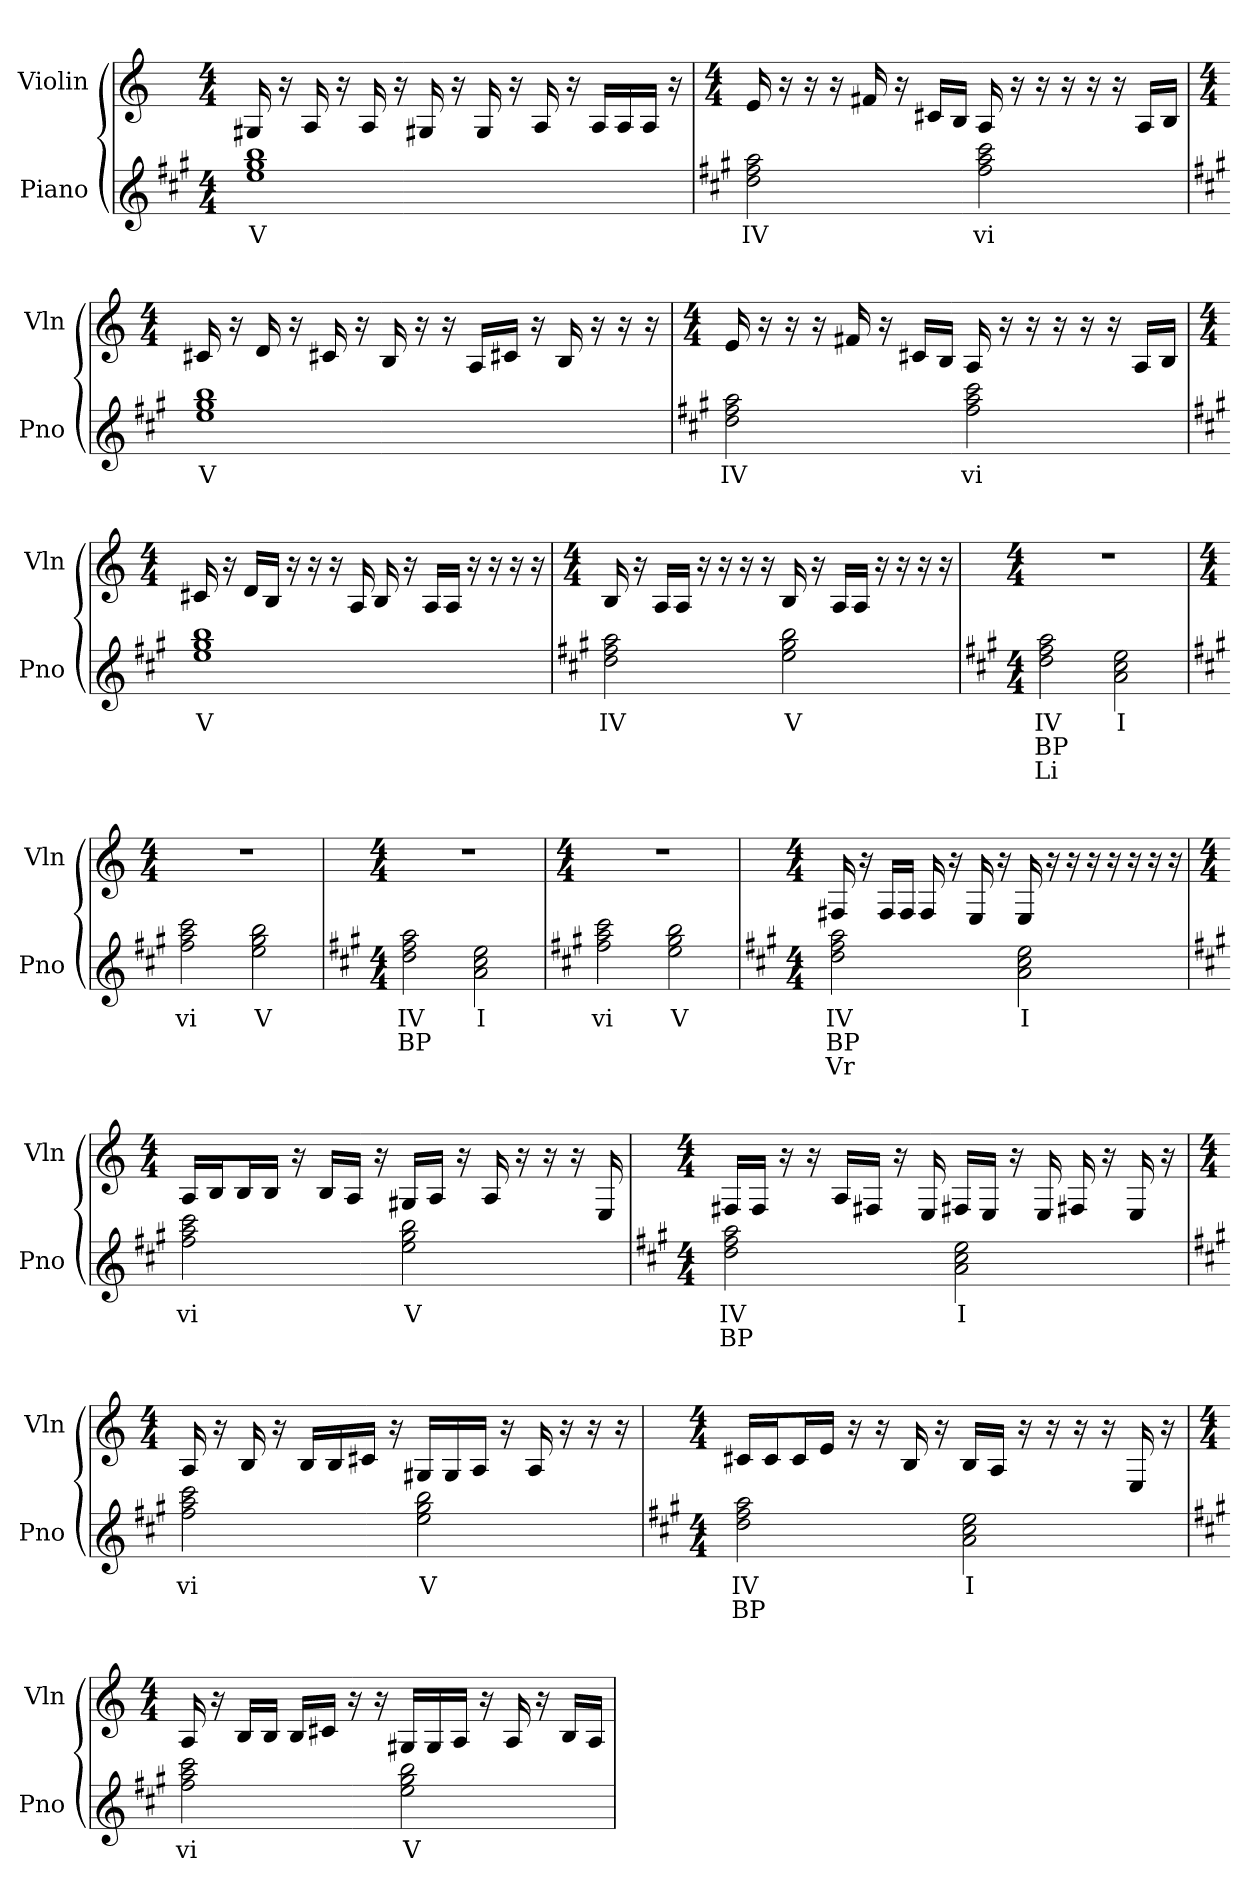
**kern	**text	**text	**text	**kern
*part2	*part2	*part2	*part2	*part1
*staff2	*staff2	*staff2	*staff2	*staff1
*I"Piano	*	*	*	*I"Violin
*I'Pno	*	*	*	*I'Vln
*k[f#c#g#]	*	*	*	*
*A:	*	*	*	*
*M4/4	*	*	*	*M4/4
=	=	=	=	=
1ee 1gg# 1bb	V	.	.	16G#X
.	.	.	.	16r
.	.	.	.	16A
.	.	.	.	16r
.	.	.	.	16A
.	.	.	.	16r
.	.	.	.	16G#X
.	.	.	.	16r
.	.	.	.	16G#
.	.	.	.	16r
.	.	.	.	16A
.	.	.	.	16r
.	.	.	.	16ALL
.	.	.	.	16A
.	.	.	.	16AJJ
.	.	.	.	16r
=	=	=	=	=
*k[f#c#g#]	*	*	*	*
*A:	*	*	*	*
*	*	*	*	*M4/4
2dd 2ff# 2aa	IV	.	.	16e
.	.	.	.	16r
.	.	.	.	16r
.	.	.	.	16r
.	.	.	.	16f#X
.	.	.	.	16r
.	.	.	.	16c#XLL
.	.	.	.	16BJJ
2ff# 2aa 2ccc#	vi	.	.	16A
.	.	.	.	16r
.	.	.	.	16r
.	.	.	.	16r
.	.	.	.	16r
.	.	.	.	16r
.	.	.	.	16ALL
.	.	.	.	16BJJ
=	=	=	=	=
*k[f#c#g#]	*	*	*	*
*A:	*	*	*	*
*	*	*	*	*M4/4
1ee 1gg# 1bb	V	.	.	16c#X
.	.	.	.	16r
.	.	.	.	16d
.	.	.	.	16r
.	.	.	.	16c#X
.	.	.	.	16r
.	.	.	.	16B
.	.	.	.	16r
.	.	.	.	16r
.	.	.	.	16ALL
.	.	.	.	16c#XJJ
.	.	.	.	16r
.	.	.	.	16B
.	.	.	.	16r
.	.	.	.	16r
.	.	.	.	16r
=	=	=	=	=
*k[f#c#g#]	*	*	*	*
*A:	*	*	*	*
*	*	*	*	*M4/4
2dd 2ff# 2aa	IV	.	.	16e
.	.	.	.	16r
.	.	.	.	16r
.	.	.	.	16r
.	.	.	.	16f#X
.	.	.	.	16r
.	.	.	.	16c#XLL
.	.	.	.	16BJJ
2ff# 2aa 2ccc#	vi	.	.	16A
.	.	.	.	16r
.	.	.	.	16r
.	.	.	.	16r
.	.	.	.	16r
.	.	.	.	16r
.	.	.	.	16ALL
.	.	.	.	16BJJ
=	=	=	=	=
*k[f#c#g#]	*	*	*	*
*A:	*	*	*	*
*	*	*	*	*M4/4
1ee 1gg# 1bb	V	.	.	16c#X
.	.	.	.	16r
.	.	.	.	16dLL
.	.	.	.	16BJJ
.	.	.	.	16r
.	.	.	.	16r
.	.	.	.	16r
.	.	.	.	16A
.	.	.	.	16B
.	.	.	.	16r
.	.	.	.	16ALL
.	.	.	.	16AJJ
.	.	.	.	16r
.	.	.	.	16r
.	.	.	.	16r
.	.	.	.	16r
=	=	=	=	=
*k[f#c#g#]	*	*	*	*
*A:	*	*	*	*
*	*	*	*	*M4/4
2dd 2ff# 2aa	IV	.	.	16B
.	.	.	.	16r
.	.	.	.	16ALL
.	.	.	.	16AJJ
.	.	.	.	16r
.	.	.	.	16r
.	.	.	.	16r
.	.	.	.	16r
2ee 2gg# 2bb	V	.	.	16B
.	.	.	.	16r
.	.	.	.	16ALL
.	.	.	.	16AJJ
.	.	.	.	16r
.	.	.	.	16r
.	.	.	.	16r
.	.	.	.	16r
=	=	=	=	=
*k[f#c#g#]	*	*	*	*
*A:	*	*	*	*
*M4/4	*	*	*	*M4/4
2dd 2ff# 2aa	IV	BP	Li	1r
2a 2cc# 2ee	I	.	.	.
=	=	=	=	=
*k[f#c#g#]	*	*	*	*
*A:	*	*	*	*
*	*	*	*	*M4/4
2ff# 2aa 2ccc#	vi	.	.	1r
2ee 2gg# 2bb	V	.	.	.
=	=	=	=	=
*k[f#c#g#]	*	*	*	*
*A:	*	*	*	*
*M4/4	*	*	*	*M4/4
2dd 2ff# 2aa	IV	BP	.	1r
2a 2cc# 2ee	I	.	.	.
=	=	=	=	=
*k[f#c#g#]	*	*	*	*
*A:	*	*	*	*
*	*	*	*	*M4/4
2ff# 2aa 2ccc#	vi	.	.	1r
2ee 2gg# 2bb	V	.	.	.
=	=	=	=	=
*k[f#c#g#]	*	*	*	*
*A:	*	*	*	*
*M4/4	*	*	*	*M4/4
2dd 2ff# 2aa	IV	BP	Vr	16F#X
.	.	.	.	16r
.	.	.	.	16F#LL
.	.	.	.	16F#JJ
.	.	.	.	16F#
.	.	.	.	16r
.	.	.	.	16E
.	.	.	.	16r
2a 2cc# 2ee	I	.	.	16E
.	.	.	.	16r
.	.	.	.	16r
.	.	.	.	16r
.	.	.	.	16r
.	.	.	.	16r
.	.	.	.	16r
.	.	.	.	16r
=	=	=	=	=
*k[f#c#g#]	*	*	*	*
*A:	*	*	*	*
*	*	*	*	*M4/4
2ff# 2aa 2ccc#	vi	.	.	16ALL
.	.	.	.	16BJ
.	.	.	.	16BL
.	.	.	.	16BJJ
.	.	.	.	16r
.	.	.	.	16BLL
.	.	.	.	16AJJ
.	.	.	.	16r
2ee 2gg# 2bb	V	.	.	16G#XLL
.	.	.	.	16AJJ
.	.	.	.	16r
.	.	.	.	16A
.	.	.	.	16r
.	.	.	.	16r
.	.	.	.	16r
.	.	.	.	16E
=	=	=	=	=
*k[f#c#g#]	*	*	*	*
*A:	*	*	*	*
*M4/4	*	*	*	*M4/4
2dd 2ff# 2aa	IV	BP	.	16F#XLL
.	.	.	.	16F#JJ
.	.	.	.	16r
.	.	.	.	16r
.	.	.	.	16ALL
.	.	.	.	16F#XJJ
.	.	.	.	16r
.	.	.	.	16E
2a 2cc# 2ee	I	.	.	16F#XLL
.	.	.	.	16EJJ
.	.	.	.	16r
.	.	.	.	16E
.	.	.	.	16F#X
.	.	.	.	16r
.	.	.	.	16E
.	.	.	.	16r
=	=	=	=	=
*k[f#c#g#]	*	*	*	*
*A:	*	*	*	*
*	*	*	*	*M4/4
2ff# 2aa 2ccc#	vi	.	.	16A
.	.	.	.	16r
.	.	.	.	16B
.	.	.	.	16r
.	.	.	.	16BLL
.	.	.	.	16B
.	.	.	.	16c#XJJ
.	.	.	.	16r
2ee 2gg# 2bb	V	.	.	16G#XLL
.	.	.	.	16G#
.	.	.	.	16AJJ
.	.	.	.	16r
.	.	.	.	16A
.	.	.	.	16r
.	.	.	.	16r
.	.	.	.	16r
=	=	=	=	=
*k[f#c#g#]	*	*	*	*
*A:	*	*	*	*
*M4/4	*	*	*	*M4/4
2dd 2ff# 2aa	IV	BP	.	16c#XLL
.	.	.	.	16c#J
.	.	.	.	16c#L
.	.	.	.	16eJJ
.	.	.	.	16r
.	.	.	.	16r
.	.	.	.	16B
.	.	.	.	16r
2a 2cc# 2ee	I	.	.	16BLL
.	.	.	.	16AJJ
.	.	.	.	16r
.	.	.	.	16r
.	.	.	.	16r
.	.	.	.	16r
.	.	.	.	16E
.	.	.	.	16r
=	=	=	=	=
*k[f#c#g#]	*	*	*	*
*A:	*	*	*	*
*	*	*	*	*M4/4
2ff# 2aa 2ccc#	vi	.	.	16A
.	.	.	.	16r
.	.	.	.	16BLL
.	.	.	.	16BJJ
.	.	.	.	16BLL
.	.	.	.	16c#XJJ
.	.	.	.	16r
.	.	.	.	16r
2ee 2gg# 2bb	V	.	.	16G#XLL
.	.	.	.	16G#
.	.	.	.	16AJJ
.	.	.	.	16r
.	.	.	.	16A
.	.	.	.	16r
.	.	.	.	16BLL
.	.	.	.	16AJJ
=	=	=	=	=
*-	*-	*-	*-	*-
